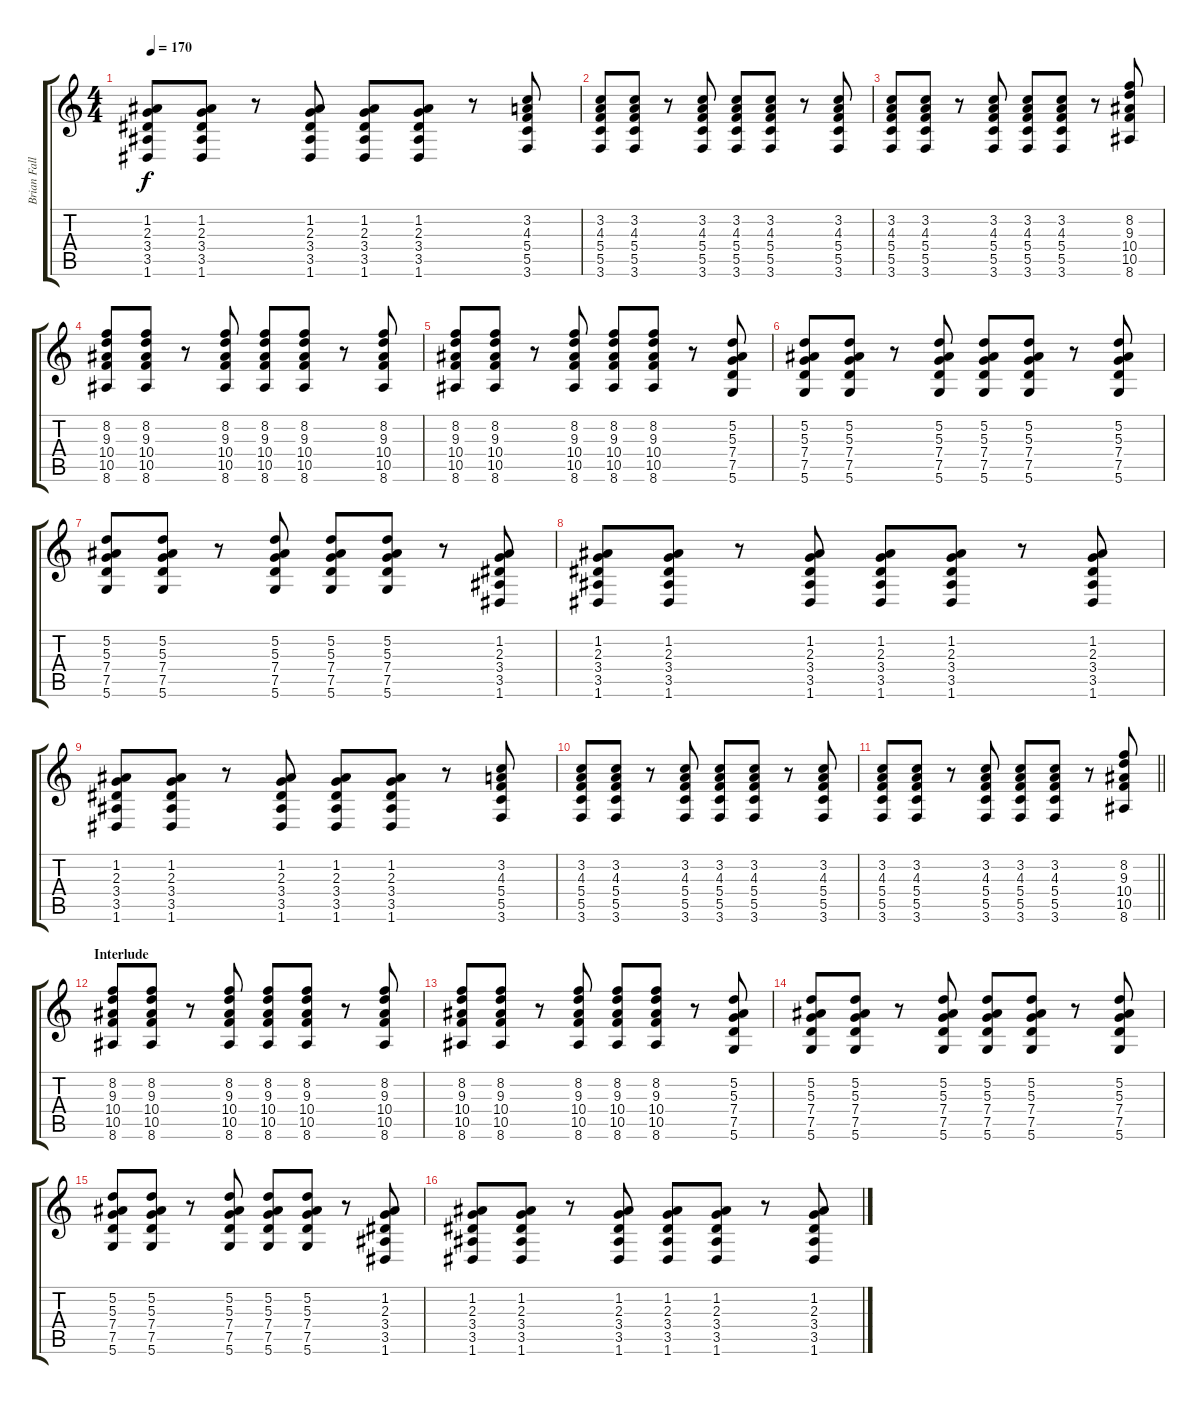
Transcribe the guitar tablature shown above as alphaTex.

\track ("Brian Fallon" "Brian Fall") {instrument overdrivenguitar}
\staff {score tabs}
\tuning (D4 A3 F3 C3 G2 D2) {hide}
\ts (4 4)
\tempo 170
\clef g2
\ks c
(1.2 2.3 3.4 3.5 1.6).8{dy f} (1.2 2.3 3.4 3.5 1.6).8 r.8 (1.2 2.3 3.4 3.5 1.6).8 (1.2 2.3 3.4 3.5 1.6).8 (1.2 2.3 3.4 3.5 1.6).8 r.8 (3.2 4.3 5.4 5.5 3.6).8 |
(3.2 4.3 5.4 5.5 3.6).8 (3.2 4.3 5.4 5.5 3.6).8 r.8 (3.2 4.3 5.4 5.5 3.6).8 (3.2 4.3 5.4 5.5 3.6).8 (3.2 4.3 5.4 5.5 3.6).8 r.8 (3.2 4.3 5.4 5.5 3.6).8 |
(3.2 4.3 5.4 5.5 3.6).8 (3.2 4.3 5.4 5.5 3.6).8 r.8 (3.2 4.3 5.4 5.5 3.6).8 (3.2 4.3 5.4 5.5 3.6).8 (3.2 4.3 5.4 5.5 3.6).8 r.8 (8.2 9.3 10.4 10.5 8.6).8 |
(8.2 9.3 10.4 10.5 8.6).8 (8.2 9.3 10.4 10.5 8.6).8 r.8 (8.2 9.3 10.4 10.5 8.6).8 (8.2 9.3 10.4 10.5 8.6).8 (8.2 9.3 10.4 10.5 8.6).8 r.8 (8.2 9.3 10.4 10.5 8.6).8 |
(8.2 9.3 10.4 10.5 8.6).8 (8.2 9.3 10.4 10.5 8.6).8 r.8 (8.2 9.3 10.4 10.5 8.6).8 (8.2 9.3 10.4 10.5 8.6).8 (8.2 9.3 10.4 10.5 8.6).8 r.8 (5.2 5.3 7.4 7.5 5.6).8 |
(5.2 5.3 7.4 7.5 5.6).8 (5.2 5.3 7.4 7.5 5.6).8 r.8 (5.2 5.3 7.4 7.5 5.6).8 (5.2 5.3 7.4 7.5 5.6).8 (5.2 5.3 7.4 7.5 5.6).8 r.8 (5.2 5.3 7.4 7.5 5.6).8 |
(5.2 5.3 7.4 7.5 5.6).8 (5.2 5.3 7.4 7.5 5.6).8 r.8 (5.2 5.3 7.4 7.5 5.6).8 (5.2 5.3 7.4 7.5 5.6).8 (5.2 5.3 7.4 7.5 5.6).8 r.8 (1.2 2.3 3.4 3.5 1.6).8 |
(1.2 2.3 3.4 3.5 1.6).8 (1.2 2.3 3.4 3.5 1.6).8 r.8 (1.2 2.3 3.4 3.5 1.6).8 (1.2 2.3 3.4 3.5 1.6).8 (1.2 2.3 3.4 3.5 1.6).8 r.8 (1.2 2.3 3.4 3.5 1.6).8 |
(1.2 2.3 3.4 3.5 1.6).8 (1.2 2.3 3.4 3.5 1.6).8 r.8 (1.2 2.3 3.4 3.5 1.6).8 (1.2 2.3 3.4 3.5 1.6).8 (1.2 2.3 3.4 3.5 1.6).8 r.8 (3.2 4.3 5.4 5.5 3.6).8 |
(3.2 4.3 5.4 5.5 3.6).8 (3.2 4.3 5.4 5.5 3.6).8 r.8 (3.2 4.3 5.4 5.5 3.6).8 (3.2 4.3 5.4 5.5 3.6).8 (3.2 4.3 5.4 5.5 3.6).8 r.8 (3.2 4.3 5.4 5.5 3.6).8 |
\barLineRight lightlight
(3.2 4.3 5.4 5.5 3.6).8 (3.2 4.3 5.4 5.5 3.6).8 r.8 (3.2 4.3 5.4 5.5 3.6).8 (3.2 4.3 5.4 5.5 3.6).8 (3.2 4.3 5.4 5.5 3.6).8 r.8 (8.2 9.3 10.4 10.5 8.6).8 |
\section ("" "Interlude")
(8.2 9.3 10.4 10.5 8.6).8 (8.2 9.3 10.4 10.5 8.6).8 r.8 (8.2 9.3 10.4 10.5 8.6).8 (8.2 9.3 10.4 10.5 8.6).8 (8.2 9.3 10.4 10.5 8.6).8 r.8 (8.2 9.3 10.4 10.5 8.6).8 |
(8.2 9.3 10.4 10.5 8.6).8 (8.2 9.3 10.4 10.5 8.6).8 r.8 (8.2 9.3 10.4 10.5 8.6).8 (8.2 9.3 10.4 10.5 8.6).8 (8.2 9.3 10.4 10.5 8.6).8 r.8 (5.2 5.3 7.4 7.5 5.6).8 |
(5.2 5.3 7.4 7.5 5.6).8 (5.2 5.3 7.4 7.5 5.6).8 r.8 (5.2 5.3 7.4 7.5 5.6).8 (5.2 5.3 7.4 7.5 5.6).8 (5.2 5.3 7.4 7.5 5.6).8 r.8 (5.2 5.3 7.4 7.5 5.6).8 |
(5.2 5.3 7.4 7.5 5.6).8 (5.2 5.3 7.4 7.5 5.6).8 r.8 (5.2 5.3 7.4 7.5 5.6).8 (5.2 5.3 7.4 7.5 5.6).8 (5.2 5.3 7.4 7.5 5.6).8 r.8 (1.2 2.3 3.4 3.5 1.6).8 |
(1.2 2.3 3.4 3.5 1.6).8 (1.2 2.3 3.4 3.5 1.6).8 r.8 (1.2 2.3 3.4 3.5 1.6).8 (1.2 2.3 3.4 3.5 1.6).8 (1.2 2.3 3.4 3.5 1.6).8 r.8 (1.2 2.3 3.4 3.5 1.6).8
